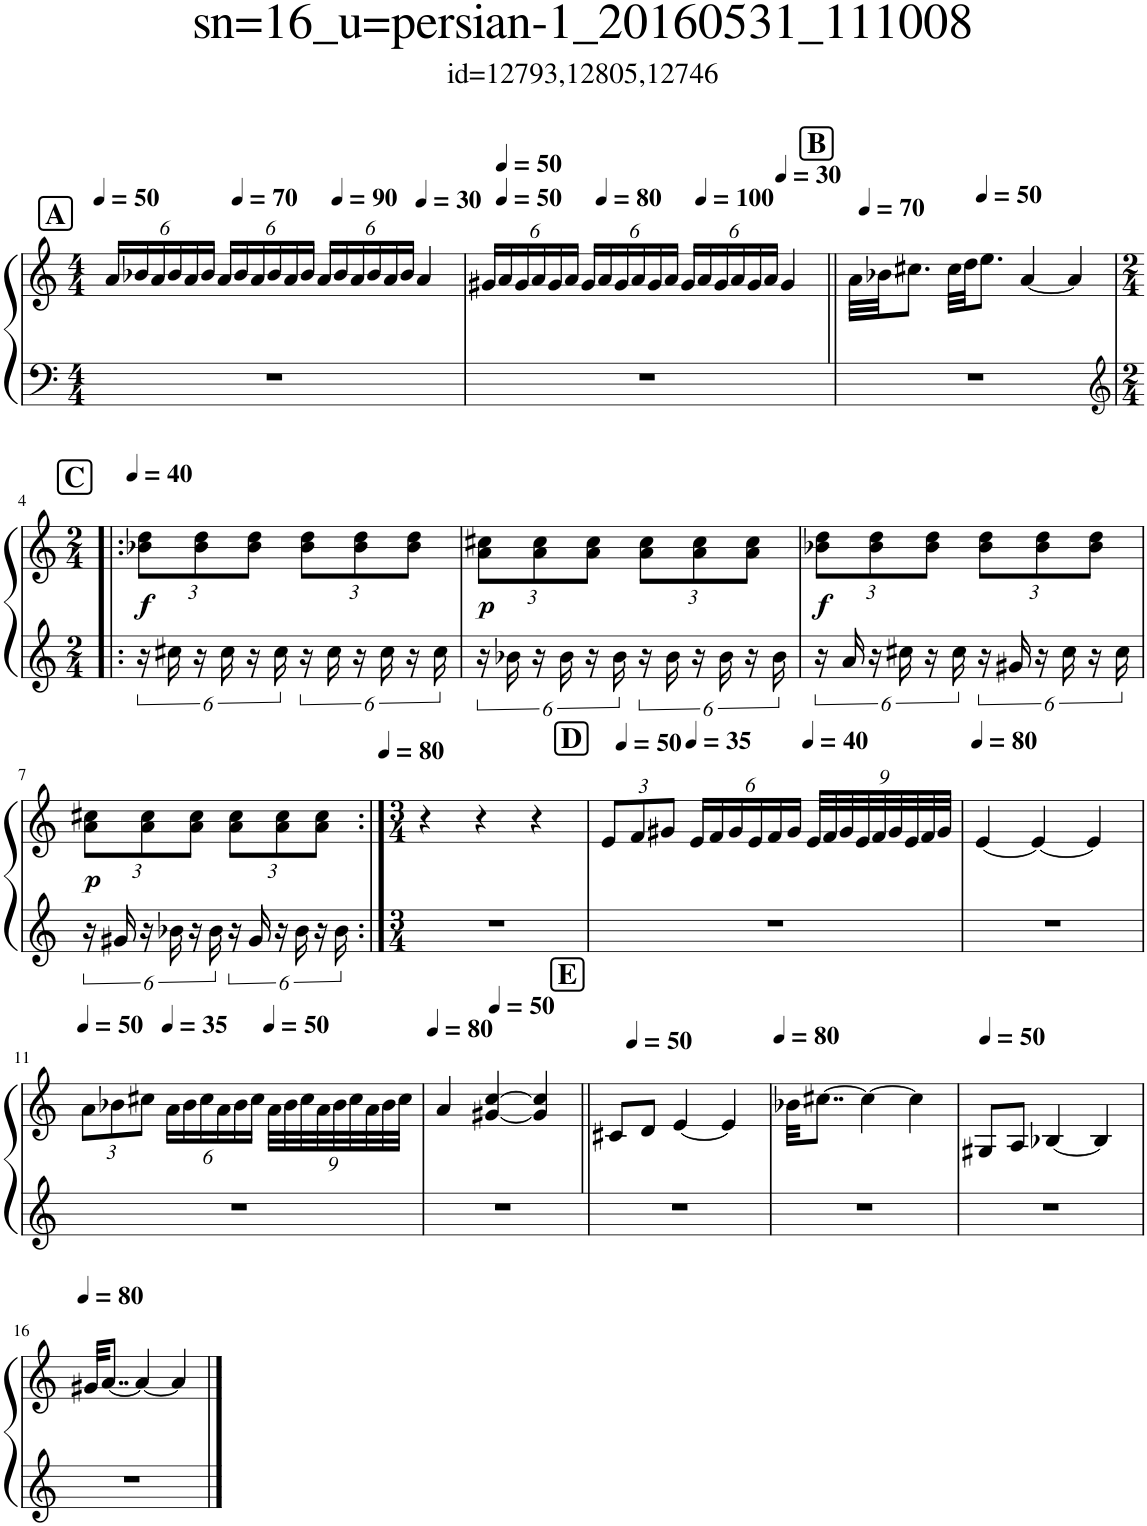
**kern	**kern	**dynam
*part1	*part1	*part1
*staff2	*staff1	*staff1/2
*I"ハープ	*	*
*clefF4	*clefG2	*
*k[]	*k[]	*
*M4/4	*M4/4	*
*MM50	*MM50	*
*	*Xbrackettup	*
!!LO:REH:place=s1:a:B:cj:fs=14:t=A
=1	=1	=1
1r	24a/LL	.
.	24b-X/	.
.	24a/	.
.	24b-/	.
.	24a/	.
.	24b-/JJ	.
*	*MM70	*
.	24a/LL	.
.	24b-/	.
.	24a/	.
.	24b-/	.
.	24a/	.
.	24b-/JJ	.
*	*MM90	*
.	24a/LL	.
.	24b-/	.
.	24a/	.
.	24b-/	.
.	24a/	.
.	24b-/JJ	.
*	*MM30	*
.	4a/	.
=2	=2	=2
*	*MM50	*
1r	24g#X/LL	.
.	24a/	.
.	24g#/	.
.	24a/	.
.	24g#/	.
.	24a/JJ	.
*	*MM80	*
.	24g#/LL	.
.	24a/	.
.	24g#/	.
.	24a/	.
.	24g#/	.
.	24a/JJ	.
*	*MM100	*
.	24g#/LL	.
.	24a/	.
.	24g#/	.
.	24a/	.
.	24g#/	.
.	24a/JJ	.
*	*MM30	*
.	4g#/	.
=3||	=3||	=3||
!!LO:REH:place=s1:a:B:cj:fs=14:t=B
*	*MM70	*
1r	32a\LLL	.
.	32b-X\JJ	.
.	8.cc#X\J	.
.	32cc#\LLL	.
.	32dd\JJ	.
*	*MM50	*
.	8.ee\J	.
.	[4a/	.
.	4a/]	.
!!LO:LB:g=z
=4!|:	=4!|:	=4!|:
!!LO:REH:place=s1:a:B:cj:fs=14:t=C
*clefG2	*	*
*M2/4	*M2/4	*
*	*MM40	*
!	!	!LO:DY:b
24r	12b-X\ 12dd\L	f
24cc#X\	.	.
24r	12b-\ 12dd\	.
24cc#\	.	.
24r	12b-\ 12dd\J	.
24cc#\	.	.
24r	12b-\ 12dd\L	.
24cc#\	.	.
24r	12b-\ 12dd\	.
24cc#\	.	.
24r	12b-\ 12dd\J	.
24cc#\	.	.
=5	=5	=5
!	!	!LO:DY:b
24r	12a\ 12cc#X\L	p
24b-X\	.	.
24r	12a\ 12cc#\	.
24b-\	.	.
24r	12a\ 12cc#\J	.
24b-\	.	.
24r	12a\ 12cc#\L	.
24b-\	.	.
24r	12a\ 12cc#\	.
24b-\	.	.
24r	12a\ 12cc#\J	.
24b-\	.	.
=6	=6	=6
!	!	!LO:DY:b
24r	12b-X\ 12dd\L	f
24a/	.	.
24r	12b-\ 12dd\	.
24cc#X\	.	.
24r	12b-\ 12dd\J	.
24cc#\	.	.
24r	12b-\ 12dd\L	.
24g#X/	.	.
24r	12b-\ 12dd\	.
24cc#\	.	.
24r	12b-\ 12dd\J	.
24cc#\	.	.
!!LO:LB:g=z
=7	=7	=7
!	!	!LO:DY:b
24r	12a\ 12cc#X\L	p
24g#X/	.	.
24r	12a\ 12cc#\	.
24b-X\	.	.
24r	12a\ 12cc#\J	.
24b-\	.	.
24r	12a\ 12cc#\L	.
24g#/	.	.
24r	12a\ 12cc#\	.
24b-\	.	.
24r	12a\ 12cc#\J	.
24b-\	.	.
=8:|!	=8:|!	=8:|!
*M3/4	*M3/4	*
*	*MM80	*
2.r	4r	.
.	4r	.
.	4r	.
=9	=9	=9
!!LO:REH:place=s1:a:B:cj:fs=14:t=D
*	*MM50	*
2.r	12e/L	.
.	12f/	.
.	12g#X/J	.
*	*MM35	*
.	24e/LL	.
.	24f/	.
.	24g#/	.
.	24e/	.
.	24f/	.
.	24g#/JJ	.
*	*MM40	*
.	36e/LLL	.
.	36f/	.
.	36g#/	.
.	36e/	.
.	36f/	.
.	36g#/	.
.	36e/	.
.	36f/	.
.	36g#/JJJ	.
=10	=10	=10
*	*MM80	*
2.r	[4e/	.
.	4e/_	.
.	4e/]	.
!!LO:LB:g=z
=11	=11	=11
*	*MM50	*
2.r	12a\L	.
.	12b-X\	.
.	12cc#X\J	.
*	*MM35	*
.	24a\LL	.
.	24b-\	.
.	24cc#\	.
.	24a\	.
.	24b-\	.
.	24cc#\JJ	.
*	*MM50	*
.	36a\LLL	.
.	36b-\	.
.	36cc#\	.
.	36a\	.
.	36b-\	.
.	36cc#\	.
.	36a\	.
.	36b-\	.
.	36cc#\JJJ	.
=12	=12	=12
*	*MM80	*
2.r	4a/	.
*	*MM50	*
.	[4g#X/ [4cc/	.
.	4g#/] 4cc/]	.
=13||	=13||	=13||
!!LO:REH:place=s1:a:B:cj:fs=14:t=E
*	*MM50	*
2.r	8c#X/L	.
.	8d/J	.
.	[4e/	.
.	4e/]	.
=14	=14	=14
*	*MM80	*
2.r	32b-X\KKL	.
.	[8..cc#X\J	.
.	4cc#\_	.
.	4cc#\]	.
=15	=15	=15
*	*MM50	*
2.r	8G#X/L	.
.	8A/J	.
.	[4B-X/	.
.	4B-/]	.
!!LO:LB:g=z
=16	=16	=16
*	*MM80	*
2.r	32g#X/KKL	.
.	[8..a/J	.
.	4a/_	.
.	4a/]	.
==	==	==
*-	*-	*-
